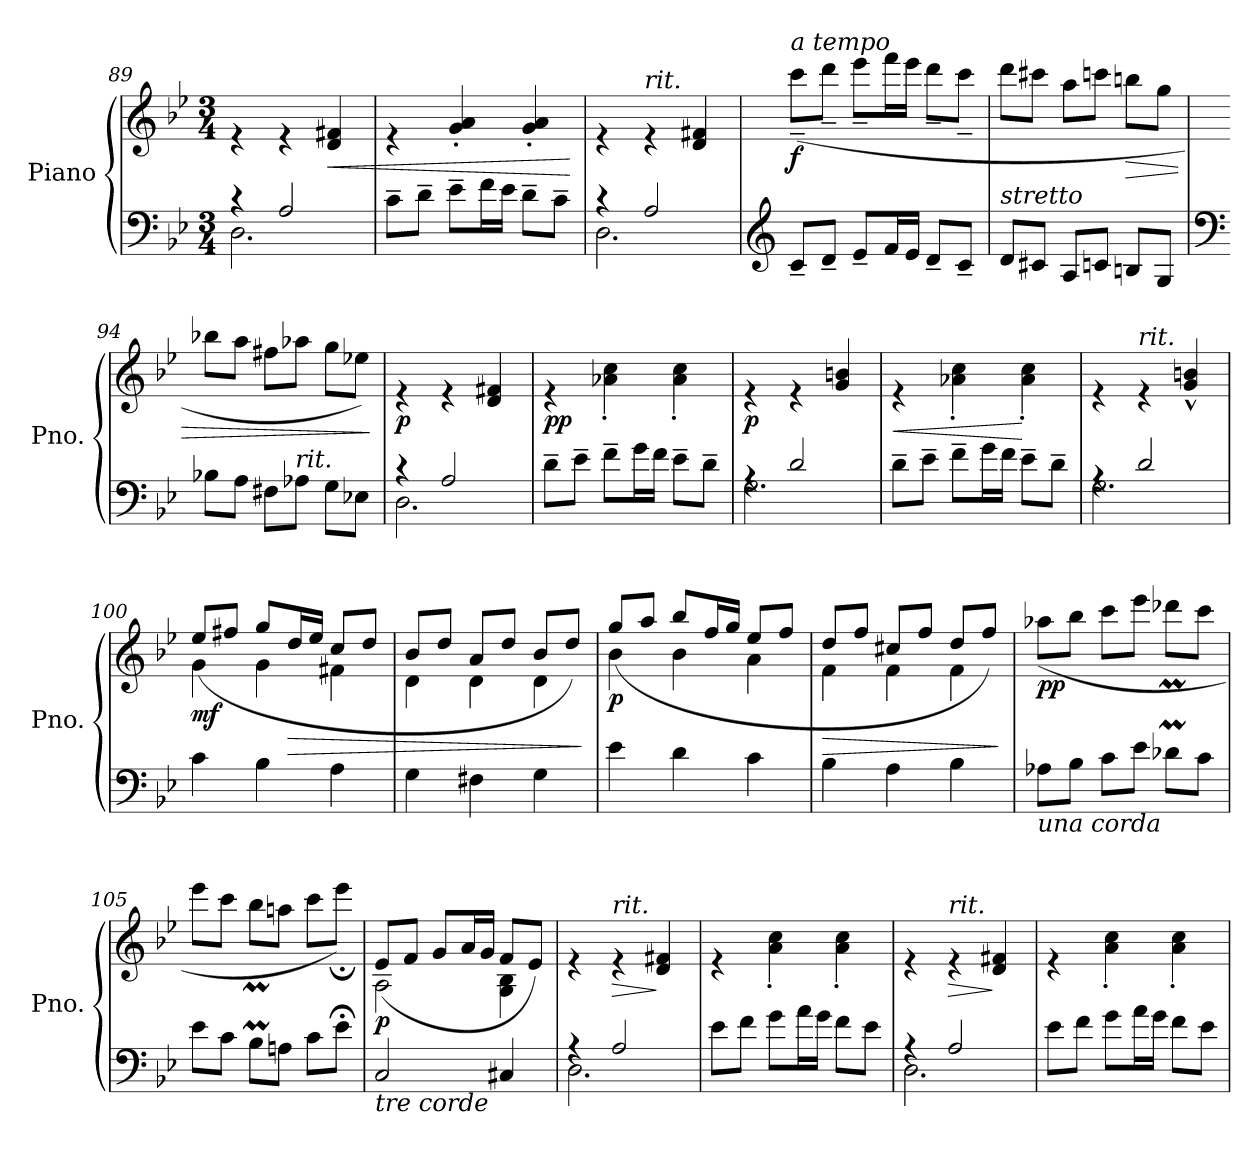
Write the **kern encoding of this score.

**kern	**kern	**dynam
*part1	*part1	*part1
*staff2	*staff1	*staff1/2
*I"Piano	*	*
*I'Pno.	*	*
*clefF4	*clefG2	*
*k[b-e-]	*k[b-e-]	*
*M3/4	*M3/4	*
=89	=89	=89
*^	*^	*
4r	2.D\	2.ryy	4r	.
2A/	.	.	4r	.
!	!	!	!	!LO:HP:b
.	.	.	4d/ 4f#X/	<
*v	*v	*	*	*
=90	=90	=90	=90
8c~\L	2.ryy	4r	.
8d~\J	.	.	.
8e-~\L	.	4g/' 4a/'	.
16f\L	.	.	.
16e-\JJ	.	.	.
8d~\L	.	4g/' 4a/'	.
8c~\J	.	.	.
*	*v	*v	*
.	.	[
=91	=91	=91
*^	*^	*
4r	2.D\	2.ryy	4r	.
*	*	*MM60	*	*
!	!	!	!LO:TX:a:i:t=rit.	!
2A/	.	.	4r	.
*	*	*MM30	*	*
.	.	.	4d/ 4f#X/	.
*v	*v	*	*	*
=92	=92	=92	=92
*clefG2	*	*	*
*	*MM80	*	*
!	!LO:TX:a:i:t=a tempo	!	!
!	!	!	!LO:DY:b
8c~/L	2.ryy	(>8ccc~\L	f
8d~/J	.	8ddd~\J	.
8e-~/L	.	8eee-~\L	.
16f/L	.	16fff\L	.
16e-/JJ	.	16eee-\JJ	.
8d~/L	.	8ddd~\L	.
8c~/J	.	8ccc~\J	.
!!LO:LB:g=z	!!
=93	=93	=93	=93
*	*MM120	*	*
!LO:TX:a:i:t=stretto	!	!	!
8d/L	2.ryy	8ddd\L	.
8c#X/J	.	8ccc#X\J	.
8A/L	.	8aa\L	.
8cn/J	.	8cccn\J	.
!	!	!	!LO:HP:b
8Bn/L	.	8bbn\L	>
8G/J	.	8gg\J	.
=94	=94	=94	=94
*clefF4	*	*	*
8B-X\L	2.ryy	8bb-X\L	.
8A\J	.	8aa\J	.
8F#X\L	.	8ff#X\L	.
*	*MM110	*	*
!LO:TX:a:i:t=rit.	!	!	!
8A-X\J	.	8aa-X\J	.
*	*MM90	*	*
8G\L	.	8gg\L	.
*	*MM70	*	*
8E-X\J	.	8ee-X\J)	.
*	*v	*v	*
.	.	]
=95	=95	=95
*	*MM60	*
*^	*^	*
!	!	!	!	!LO:DY:b
4r	2.D\	2.ryy	4r	p
*	*	*MM50	*	*
2A/	.	.	4r	.
*	*	*MM30	*	*
.	.	.	4d/ 4f#X/	.
*v	*v	*	*	*
=96	=96	=96	=96
*	*MM80	*	*
!	!	!	!LO:DY:b
8d~\L	2.ryy	4r	pp
8e-~\J	.	.	.
8f~\L	.	4a-X\' 4cc\'	.
16g\L	.	.	.
16f\JJ	.	.	.
8e-~\L	.	4a-\' 4cc\'	.
8d~\J	.	.	.
=97	=97	=97	=97
*^	*	*	*
!	!	!	!	!LO:DY:b
4rA	2.G\	2.ryy	4r	p
2d/	.	.	4r	.
.	.	.	4g/ 4bn/	.
*v	*v	*	*	*
!!LO:PB:g=z	!!
=98	=98	=98	=98
!	!	!	!LO:HP:b
8d~\L	2.ryy	4r	<
8e-~\J	.	.	.
8f~\L	.	4a-X\' 4cc\'	.
16g\L	.	.	.
16f\JJ	.	.	.
8e-~\L	.	4a-\' 4cc\'	[
8d~\J	.	.	.
=99	=99	=99	=99
*^	*	*	*
4rA	2.G\	2.ryy	4r	.
*	*	*MM60	*	*
!	!	!	!LO:TX:a:i:t=rit.	!
2d/	.	.	4r	.
*	*	*MM30	*	*
.	.	.	4g/^^ 4bn/^^	.
*v	*v	*	*	*
=100	=100	=100	=100
*	*MM80	*	*
!	!	!	!LO:DY:b
4c\	4g\	(>8ee-/L	mf
.	.	8ff#X/J	.
4B-\	4g\	8gg/L	.
!	!	!	!LO:HP:b
.	.	16dd/L	>
.	.	16ee-/JJ	.
4A\	4f#X\	8cc/L	.
.	.	8dd/J	.
=101	=101	=101	=101
4G\	4d\	8b-/L	.
.	.	8dd/J	.
4F#X\	4d\	8a/L	.
.	.	8dd/J	.
4G\	4d\	8b-/L	.
.	.	8dd/J)	.
*	*v	*v	*
.	.	]
=102	=102	=102
*	*^	*
!	!	!	!LO:DY:b
4e-\	4b-\	(>8gg/L	p
.	.	8aa/J	.
4d\	4b-\	8bb-/L	.
.	.	16ff/L	.
.	.	16gg/JJ	.
4c\	4a\	8ee-/L	.
.	.	8ff/J	.
!!LO:LB:g=z	!!
=103	=103	=103	=103
!	!	!	!LO:HP:b
4B-\	4f\	8dd/L	>
.	.	8ff/J	.
4A\	4f\	8cc#X/L	.
.	.	8ff/J	.
4B-\	4f\	8dd/L	.
.	.	8ff/J)	.
*	*v	*v	*
.	.	]
=104	=104	=104
*	*^	*
!LO:TX:b:i:t=una corda	!	!	!
!	!	!	!LO:DY:b
8A-X\L	2.ryy	(>8aa-X\L	pp
8B-\J	.	8bb-\J	.
8c\L	.	8ccc\L	.
8e-\J	.	8eee-\J	.
8d-XM\L	.	8ddd-XM\L	.
8c\J	.	8ccc\J	.
=105	=105	=105	=105
8e-\L	2.ryy	8eee-\L	.
8c\J	.	8ccc\J	.
8B-M\L	.	8bb-M\L	.
8An\J	.	8aan\J	.
8c\L	.	8ccc\L	.
8e-;<\J	.	8eee-;<\J)	.
=106	=106	=106	=106
!LO:TX:b:i:t=tre corde	!	!	!
!	!	!	!LO:DY:b
2C/	2A\	(>8e-/L	p
.	.	8f/J	.
.	.	8g/L	.
.	.	16a/L	.
.	.	16g/JJ	.
4C#X/	4G\ 4B-\	8f/L	.
.	.	8e-/J)	.
!!LO:LB:g=z	!!
=107	=107	=107	=107
*^	*	*	*
4rA	2.D\	2.ryy	4r	.
*	*	*MM60	*	*
!	!	!	!LO:TX:a:i:t=rit.	!
!	!	!	!	!LO:HP:b
2A/	.	.	4r	>
*	*	*MM30	*	*
.	.	.	4d/ 4f#X/	]
*v	*v	*	*	*
=108	=108	=108	=108
*	*MM80	*	*
!	!	!	!LO:DY:b
!	!	!	!LO:DY:n=1:b
8e-\L	2.ryy	4r	other-dynamics p
8f\J	.	.	.
8g\L	.	4a\' 4cc\'	.
16a\L	.	.	.
16g\JJ	.	.	.
8f\L	.	4a\' 4cc\'	.
8e-\J	.	.	.
=109	=109	=109	=109
*^	*	*	*
4rA	2.D\	2.ryy	4r	.
*	*	*MM60	*	*
!	!	!	!LO:TX:a:i:t=rit.	!
!	!	!	!	!LO:HP:b
2A/	.	.	4r	>
*	*	*MM30	*	*
.	.	.	4d/ 4f#X/	]
*v	*v	*	*	*
=110	=110	=110	=110
*	*MM80	*	*
!	!	!	!LO:DY:b
!	!	!	!LO:DY:n=1:b
8e-\L	2.ryy	4r	other-dynamics p
8f\J	.	.	.
8g\L	.	4a\' 4cc\'	.
16a\L	.	.	.
16g\JJ	.	.	.
8f\L	.	4a\' 4cc\'	.
8e-\J	.	.	.
*	*v	*v	*
=	=	=
*-	*-	*-
